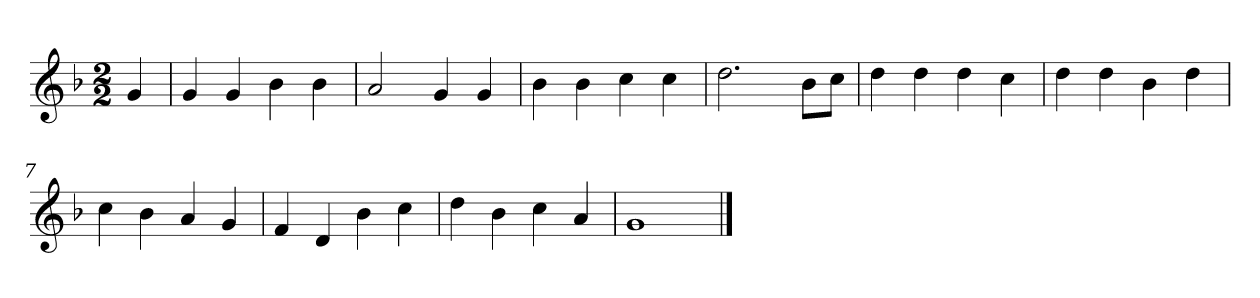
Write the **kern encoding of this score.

**kern
*part1
*staff1
*k[b-]
*M2/2
*MM120
=
4g
=1
4g
4g
4b-
4b-
=2
2a
4g
4g
=3
4b-
4b-
4cc
4cc
=4
2.dd
8b-L
8ccJ
=5
4dd
4dd
4dd
4cc
=6
4dd
4dd
4b-
4dd
=7
4cc
4b-
4a
4g
=8
4f
4d
4b-
4cc
=9
4dd
4b-
4cc
4a
=10
1g
==
*-
